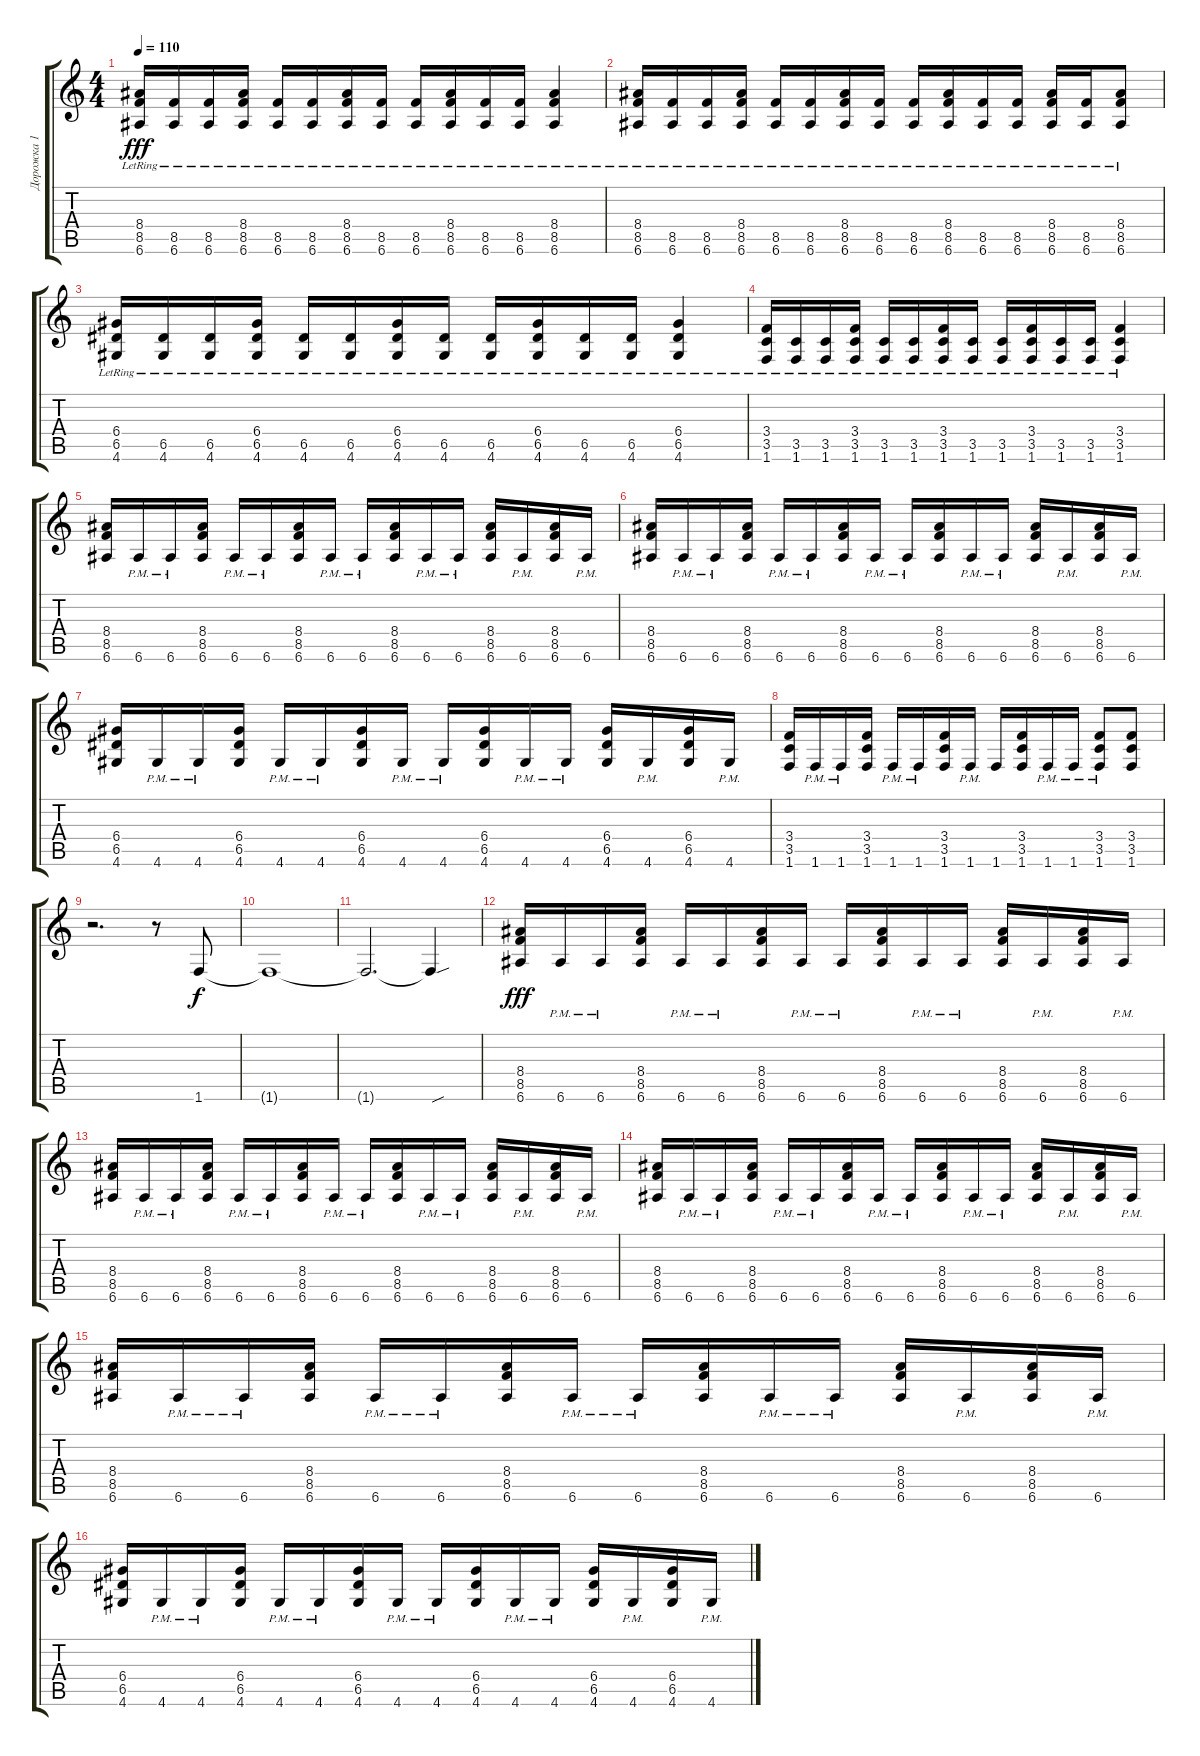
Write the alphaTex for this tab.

\track ("Дорожка 1" "Дорожка 1") {instrument distortionguitar}
\staff {score tabs}
\tuning (E4 B3 G3 D3 A2 E2) {hide}
\ts (4 4)
\tempo 110
\clef g2
\ks c
(8.4{lr} 8.5{lr} 6.6{lr}).16{dy fff balance 0} (8.5{lr} 6.6{lr}).16 (8.5{lr} 6.6{lr}).16 (8.4{lr} 8.5{lr} 6.6{lr}).16 (8.5{lr} 6.6{lr}).16 (8.5{lr} 6.6{lr}).16 (8.4{lr} 8.5{lr} 6.6{lr}).16 (8.5{lr} 6.6{lr}).16 (8.5{lr} 6.6{lr}).16 (8.4{lr} 8.5{lr} 6.6{lr}).16 (8.5{lr} 6.6{lr}).16 (8.5{lr} 6.6{lr}).16 (8.4{lr} 8.5{lr} 6.6{lr}).4 |
(8.4{lr} 8.5{lr} 6.6{lr}).16 (8.5{lr} 6.6{lr}).16 (8.5{lr} 6.6{lr}).16 (8.4{lr} 8.5{lr} 6.6{lr}).16 (8.5{lr} 6.6{lr}).16 (8.5{lr} 6.6{lr}).16 (8.4{lr} 8.5{lr} 6.6{lr}).16 (8.5{lr} 6.6{lr}).16 (8.5{lr} 6.6{lr}).16 (8.4{lr} 8.5{lr} 6.6{lr}).16 (8.5{lr} 6.6{lr}).16 (8.5{lr} 6.6{lr}).16 (8.4{lr} 8.5{lr} 6.6{lr}).16 (8.5{lr} 6.6{lr}).16 (8.4{lr} 8.5{lr} 6.6{lr}).8 |
(6.4{lr} 6.5{lr} 4.6{lr}).16 (6.5{lr} 4.6{lr}).16 (6.5{lr} 4.6{lr}).16 (6.4{lr} 6.5{lr} 4.6{lr}).16 (6.5{lr} 4.6{lr}).16 (6.5{lr} 4.6{lr}).16 (6.4{lr} 6.5{lr} 4.6{lr}).16 (6.5{lr} 4.6{lr}).16 (6.5{lr} 4.6{lr}).16 (6.4{lr} 6.5{lr} 4.6{lr}).16 (6.5{lr} 4.6{lr}).16 (6.5{lr} 4.6{lr}).16 (6.4{lr} 6.5{lr} 4.6{lr}).4 |
(3.4{lr} 3.5{lr} 1.6{lr}).16 (3.5{lr} 1.6{lr}).16 (3.5{lr} 1.6{lr}).16 (3.4{lr} 3.5{lr} 1.6{lr}).16 (3.5{lr} 1.6{lr}).16 (3.5{lr} 1.6{lr}).16 (3.4{lr} 3.5{lr} 1.6{lr}).16 (3.5{lr} 1.6{lr}).16 (3.5{lr} 1.6{lr}).16 (3.4{lr} 3.5{lr} 1.6{lr}).16 (3.5{lr} 1.6{lr}).16 (3.5{lr} 1.6{lr}).16 (3.4{lr} 3.5{lr} 1.6{lr}).4 |
(8.4 8.5 6.6).16 6.6{pm}.16 6.6{pm}.16 (8.4 8.5 6.6).16 6.6{pm}.16 6.6{pm}.16 (8.4 8.5 6.6).16 6.6{pm}.16 6.6{pm}.16 (8.4 8.5 6.6).16 6.6{pm}.16 6.6{pm}.16 (8.4 8.5 6.6).16 6.6{pm}.16 (8.4 8.5 6.6).16 6.6{pm}.16 |
(8.4 8.5 6.6).16 6.6{pm}.16 6.6{pm}.16 (8.4 8.5 6.6).16 6.6{pm}.16 6.6{pm}.16 (8.4 8.5 6.6).16 6.6{pm}.16 6.6{pm}.16 (8.4 8.5 6.6).16 6.6{pm}.16 6.6{pm}.16 (8.4 8.5 6.6).16 6.6{pm}.16 (8.4 8.5 6.6).16 6.6{pm}.16 |
(6.4 6.5 4.6).16 4.6{pm}.16 4.6{pm}.16 (6.4 6.5 4.6).16 4.6{pm}.16 4.6{pm}.16 (6.4 6.5 4.6).16 4.6{pm}.16 4.6{pm}.16 (6.4 6.5 4.6).16 4.6{pm}.16 4.6{pm}.16 (6.4 6.5 4.6).16 4.6{pm}.16 (6.4 6.5 4.6).16 4.6{pm}.16 |
(3.4 3.5 1.6).16 1.6{pm}.16 1.6{pm}.16 (3.4 3.5 1.6).16 1.6{pm}.16 1.6{pm}.16 (3.4 3.5 1.6).16 1.6{pm}.16 1.6.16 (3.4 3.5 1.6).16 1.6{pm}.16 1.6{pm}.16 (3.4{pm} 3.5{pm} 1.6{pm}).8 (3.4 3.5 1.6).8 |
r.2{d balance 5} r.8 1.6.8{dy f} |
1.6{t}.1 |
1.6{t}.2{d} 1.6{sou t}.4 |
(8.4 8.5 6.6).16{dy fff} 6.6{pm}.16 6.6{pm}.16 (8.4 8.5 6.6).16 6.6{pm}.16 6.6{pm}.16 (8.4 8.5 6.6).16 6.6{pm}.16 6.6{pm}.16 (8.4 8.5 6.6).16 6.6{pm}.16 6.6{pm}.16 (8.4 8.5 6.6).16 6.6{pm}.16 (8.4 8.5 6.6).16 6.6{pm}.16 |
(8.4 8.5 6.6).16 6.6{pm}.16 6.6{pm}.16 (8.4 8.5 6.6).16 6.6{pm}.16 6.6{pm}.16 (8.4 8.5 6.6).16 6.6{pm}.16 6.6{pm}.16 (8.4 8.5 6.6).16 6.6{pm}.16 6.6{pm}.16 (8.4 8.5 6.6).16 6.6{pm}.16 (8.4 8.5 6.6).16 6.6{pm}.16 |
(8.4 8.5 6.6).16 6.6{pm}.16 6.6{pm}.16 (8.4 8.5 6.6).16 6.6{pm}.16 6.6{pm}.16 (8.4 8.5 6.6).16 6.6{pm}.16 6.6{pm}.16 (8.4 8.5 6.6).16 6.6{pm}.16 6.6{pm}.16 (8.4 8.5 6.6).16 6.6{pm}.16 (8.4 8.5 6.6).16 6.6{pm}.16 |
(8.4 8.5 6.6).16 6.6{pm}.16 6.6{pm}.16 (8.4 8.5 6.6).16 6.6{pm}.16 6.6{pm}.16 (8.4 8.5 6.6).16 6.6{pm}.16 6.6{pm}.16 (8.4 8.5 6.6).16 6.6{pm}.16 6.6{pm}.16 (8.4 8.5 6.6).16 6.6{pm}.16 (8.4 8.5 6.6).16 6.6{pm}.16 |
(6.4 6.5 4.6).16 4.6{pm}.16 4.6{pm}.16 (6.4 6.5 4.6).16 4.6{pm}.16 4.6{pm}.16 (6.4 6.5 4.6).16 4.6{pm}.16 4.6{pm}.16 (6.4 6.5 4.6).16 4.6{pm}.16 4.6{pm}.16 (6.4 6.5 4.6).16 4.6{pm}.16 (6.4 6.5 4.6).16 4.6{pm}.16
